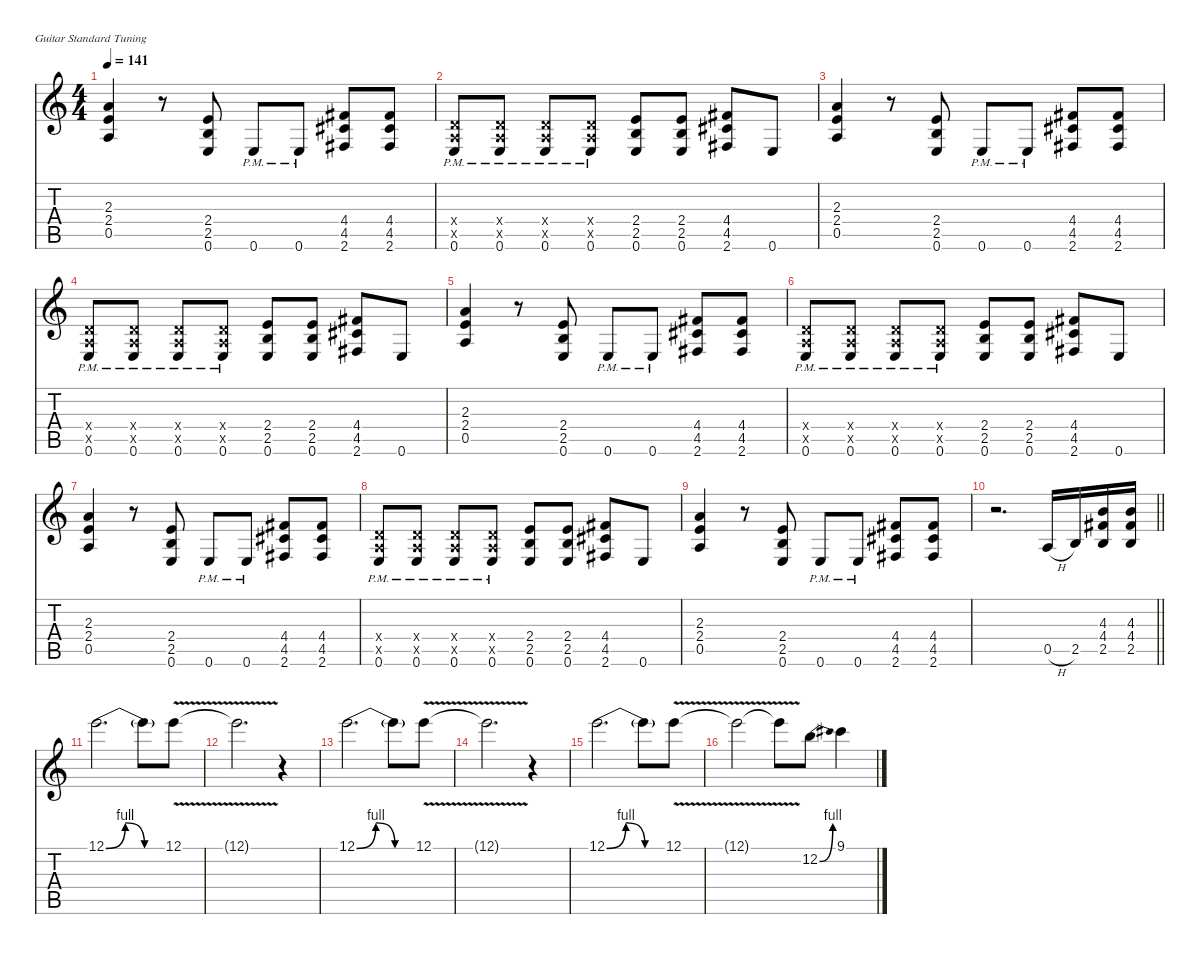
\defaultSystemsLayout 4
\hideDynamics
\bracketExtendMode nobrackets
\singleTrackTrackNamePolicy hidden
\multiTrackTrackNamePolicy hidden
\otherSystemsTrackNameOrientation horizontal
\track ("Guitar" "od.guit.") {instrument overdrivenguitar}
\staff {score tabs}
\tuning (E4 B3 G3 D3 A2 E2)
\ts (4 4)
\tempo 141
\clef g2
\ks c
(2.3 2.4 0.5).4{dy f beam Up} r.8{beam Up} (2.4 2.5 0.6).8{beam Up} 0.6{pm}.8{beam Up} 0.6{pm}.8{beam Up} (4.4{acc #} 4.5{acc #} 2.6{acc #}).8{beam Up} (4.4{acc #} 4.5{acc #} 2.6{acc #}).8{beam Up} |
(0.4{x} 0.5{x} 0.6{pm}).8{beam Up} (0.4{x} 0.5{x} 0.6{pm}).8{beam Up} (0.4{x} 0.5{x} 0.6{pm}).8{beam Up} (0.4{x} 0.5{x} 0.6{pm}).8{beam Up} (2.4 2.5 0.6).8{beam Up} (2.4 2.5 0.6).8{beam Up} (4.4{acc #} 4.5{acc #} 2.6{acc #}).8{beam Up} 0.6.8{beam Up} |
(2.3 2.4 0.5).4{beam Up} r.8{beam Up} (2.4 2.5 0.6).8{beam Up} 0.6{pm}.8{beam Up} 0.6{pm}.8{beam Up} (4.4{acc #} 4.5{acc #} 2.6{acc #}).8{beam Up} (4.4{acc #} 4.5{acc #} 2.6{acc #}).8{beam Up} |
(0.4{x} 0.5{x} 0.6{pm}).8{beam Up} (0.4{x} 0.5{x} 0.6{pm}).8{beam Up} (0.4{x} 0.5{x} 0.6{pm}).8{beam Up} (0.4{x} 0.5{x} 0.6{pm}).8{beam Up} (2.4 2.5 0.6).8{beam Up} (2.4 2.5 0.6).8{beam Up} (4.4{acc #} 4.5{acc #} 2.6{acc #}).8{beam Up} 0.6.8{beam Up} |
(2.3 2.4 0.5).4{beam Up} r.8{beam Up} (2.4 2.5 0.6).8{beam Up} 0.6{pm}.8{beam Up} 0.6{pm}.8{beam Up} (4.4{acc #} 4.5{acc #} 2.6{acc #}).8{beam Up} (4.4{acc #} 4.5{acc #} 2.6{acc #}).8{beam Up} |
(0.4{x} 0.5{x} 0.6{pm}).8{beam Up} (0.4{x} 0.5{x} 0.6{pm}).8{beam Up} (0.4{x} 0.5{x} 0.6{pm}).8{beam Up} (0.4{x} 0.5{x} 0.6{pm}).8{beam Up} (2.4 2.5 0.6).8{beam Up} (2.4 2.5 0.6).8{beam Up} (4.4{acc #} 4.5{acc #} 2.6{acc #}).8{beam Up} 0.6.8{beam Up} |
(2.3 2.4 0.5).4{beam Up} r.8{beam Up} (2.4 2.5 0.6).8{beam Up} 0.6{pm}.8{beam Up} 0.6{pm}.8{beam Up} (4.4{acc #} 4.5{acc #} 2.6{acc #}).8{beam Up} (4.4{acc #} 4.5{acc #} 2.6{acc #}).8{beam Up} |
(0.4{x} 0.5{x} 0.6{pm}).8{beam Up} (0.4{x} 0.5{x} 0.6{pm}).8{beam Up} (0.4{x} 0.5{x} 0.6{pm}).8{beam Up} (0.4{x} 0.5{x} 0.6{pm}).8{beam Up} (2.4 2.5 0.6).8{beam Up} (2.4 2.5 0.6).8{beam Up} (4.4{acc #} 4.5{acc #} 2.6{acc #}).8{beam Up} 0.6.8{beam Up} |
(2.3 2.4 0.5).4{beam Up} r.8{beam Up} (2.4 2.5 0.6).8{beam Up} 0.6{pm}.8{beam Up} 0.6{pm}.8{beam Up} (4.4{acc #} 4.5{acc #} 2.6{acc #}).8{beam Up} (4.4{acc #} 4.5{acc #} 2.6{acc #}).8{beam Up} |
\barLineRight lightlight
r.2{d beam Down} 0.5{h}.16{beam Up} 2.5.16{beam Up} (4.3 4.4{acc #} 2.5).16{beam Up} (4.3 4.4{acc #} 2.5).16{beam Up} |
12.1{be (bendrelease 0 0 30 4 30 4 60 0)}.2{d dy fff beam Down} 12.1{be (hold 0 0 60 0) t}.8{dy f beam Down} 12.1{v}.8{dy fff beam Down} |
12.1{v t}.2{d dy f beam Down} r.4{beam Down} |
12.1{be (bendrelease 0 0 30 4 30 4 60 0)}.2{d dy fff beam Down} 12.1{be (hold 0 0 60 0) t}.8{dy f beam Down} 12.1{v}.8{dy fff beam Down} |
12.1{v t}.2{d dy f beam Down} r.4{beam Down} |
12.1{be (bendrelease 0 0 30 4 30 4 60 0)}.2{d dy fff beam Down} 12.1{be (hold 0 0 60 0) t}.8{dy f beam Down} 12.1{v}.8{dy fff beam Down} |
12.1{v t}.2{dy f beam Down} 12.1{v t}.8{beam Down} 12.2{be (bend 0 0 30 4)}.8{dy fff beam Down} 9.1{acc #}.4{beam Down}
